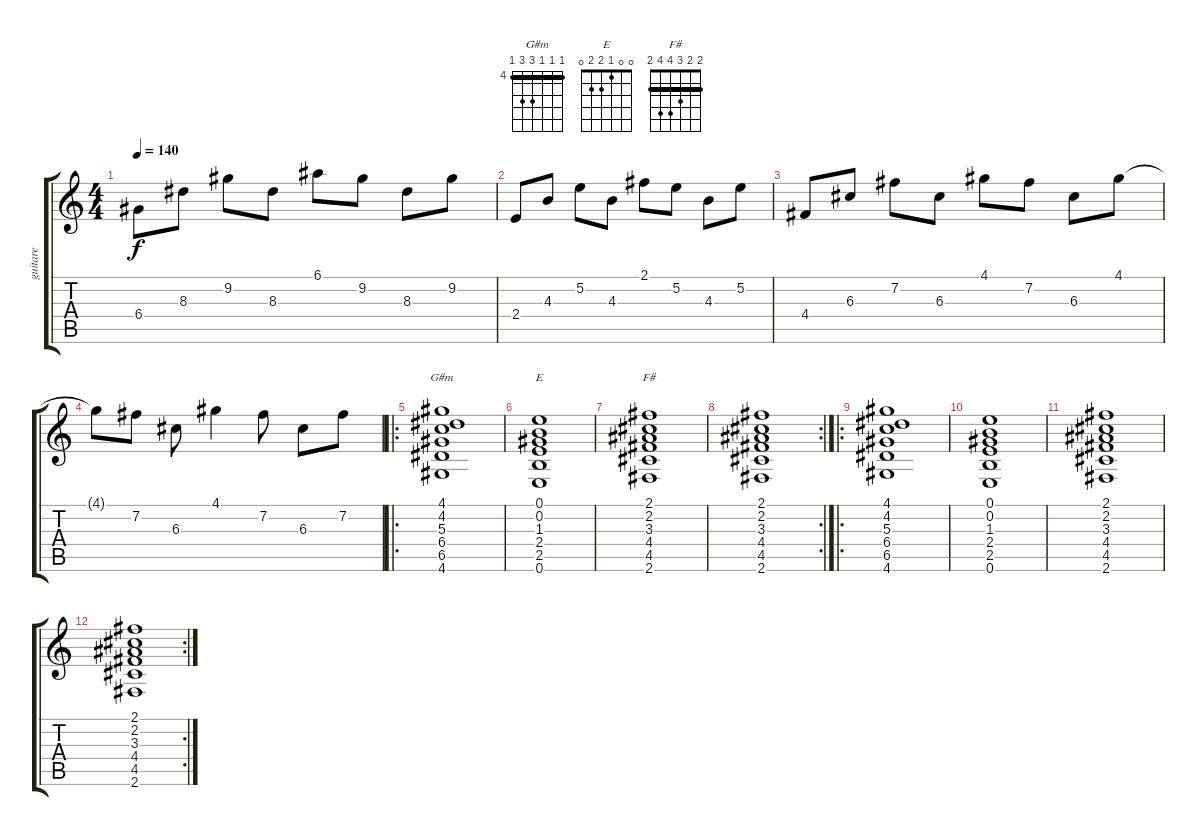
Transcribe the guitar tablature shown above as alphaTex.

\track ("guitare" "guitare") {instrument acousticguitarsteel}
\staff {score tabs}
\tuning (E4 B3 G3 D3 A2 E2) {hide}
\chord ("G#m" 4 4 4 6 6 4) {firstfret 4 barre 4}
\chord ("E" 0 0 1 2 2 0)
\chord ("F#" 2 2 3 4 4 2) {barre 2}
\ts (4 4)
\tempo 140
\clef g2
\ks c
6.4.8{dy f} 8.3.8 9.2.8 8.3.8 6.1.8 9.2.8 8.3.8 9.2.8 |
2.4.8 4.3.8 5.2.8 4.3.8 2.1.8 5.2.8 4.3.8 5.2.8 |
4.4.8 6.3.8 7.2.8 6.3.8 4.1.8 7.2.8 6.3.8 4.1.8 |
4.1{t}.8 7.2.8 6.3.8 4.1.4 7.2.8 6.3.8 7.2.8 |
\ro
(4.1 4.2 5.3 6.4 6.5 4.6).1{ch "G#m"} |
(0.1 0.2 1.3 2.4 2.5 0.6).1{ch "E"} |
(2.1 2.2 3.3 4.4 4.5 2.6).1{ch "F#"} |
\rc 2
(2.1 2.2 3.3 4.4 4.5 2.6).1 |
\ro
(4.1 4.2 5.3 6.4 6.5 4.6).1 |
(0.1 0.2 1.3 2.4 2.5 0.6).1 |
(2.1 2.2 3.3 4.4 4.5 2.6).1 |
\rc 2
(2.1 2.2 3.3 4.4 4.5 2.6).1
